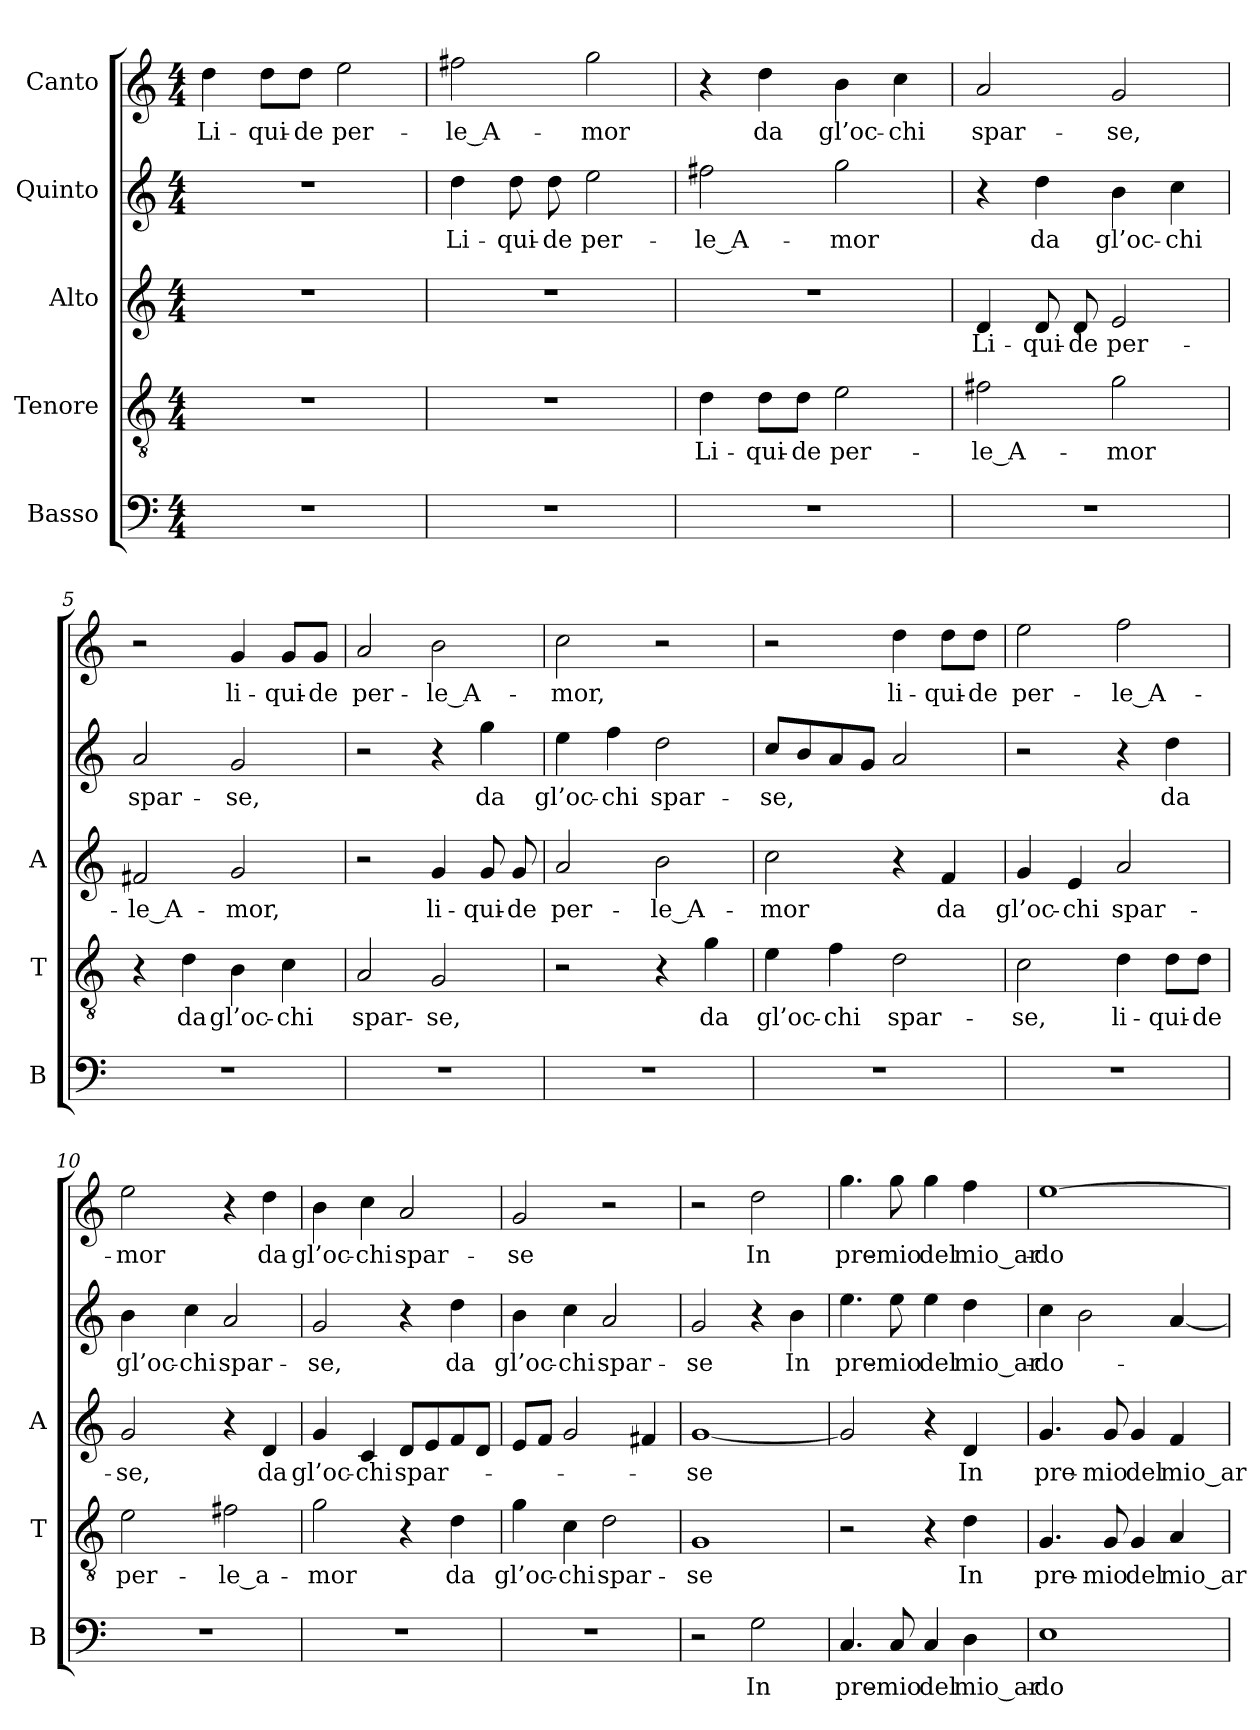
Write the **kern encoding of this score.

**kern	**text	**kern	**text	**kern	**text	**kern	**text	**kern	**text
*part5	*part5	*part4	*part4	*part3	*part3	*part2	*part2	*part1	*part1
*staff5	*staff5	*staff4	*staff4	*staff3	*staff3	*staff2	*staff2	*staff1	*staff1
*I"Basso	*	*I"Tenore	*	*I"Alto	*	*I"Quinto	*	*I"Canto	*
*I'B	*	*I'T	*	*I'A	*	*	*	*	*
*clefF4	*	*clefGv2	*	*clefG2	*	*clefG2	*	*clefG2	*
*k[]	*	*k[]	*	*k[]	*	*k[]	*	*k[]	*
*C:	*	*C:	*	*C:	*	*C:	*	*C:	*
*M4/4	*	*M4/4	*	*M4/4	*	*M4/4	*	*M4/4	*
=1	=1	=1	=1	=1	=1	=1	=1	=1	=1
1r	.	1r	.	1r	.	1r	.	4dd	Li-
.	.	.	.	.	.	.	.	8dd\L	qui-
.	.	.	.	.	.	.	.	8dd\J	-de
.	.	.	.	.	.	.	.	2ee	per-
=2	=2	=2	=2	=2	=2	=2	=2	=2	=2
1r	.	1r	.	1r	.	4dd	Li-	2ff#X	le_A-
.	.	.	.	.	.	8dd	qui-	.	.
.	.	.	.	.	.	8dd	-de	.	.
.	.	.	.	.	.	2ee	per-	2gg	-mor
=3	=3	=3	=3	=3	=3	=3	=3	=3	=3
1r	.	4d	Li-	1r	.	2ff#X	le_A-	4r	.
.	.	8d\L	qui-	.	.	.	.	4dd	-da
.	.	8d\J	-de	.	.	.	.	.	.
.	.	2e	per-	.	.	2gg	-mor	4b	gl’oc-
.	.	.	.	.	.	.	.	4cc	-chi
=4	=4	=4	=4	=4	=4	=4	=4	=4	=4
1r	.	2f#X	le_A-	4d	Li-	4r	.	2a	spar-
.	.	.	.	8d	qui-	4dd	-da	.	.
.	.	.	.	8d	-de	.	.	.	.
.	.	2g	-mor	2e	per-	4b	gl’oc-	2g	-se,
.	.	.	.	.	.	4cc	-chi	.	.
=5	=5	=5	=5	=5	=5	=5	=5	=5	=5
1r	.	4r	.	2f#X	le_A-	2a	spar-	2r	.
.	.	4d	-da	.	.	.	.	.	.
.	.	4B	gl’oc-	2g	-mor,	2g	-se,	4g	li-
.	.	4c	-chi	.	.	.	.	8g/L	qui-
.	.	.	.	.	.	.	.	8g/J	-de
=6	=6	=6	=6	=6	=6	=6	=6	=6	=6
1r	.	2A	spar-	2r	.	2r	.	2a	per-
.	.	2G	-se,	4g	li-	4r	.	2b	le_A-
.	.	.	.	8g	qui-	4gg	-da	.	.
.	.	.	.	8g	-de	.	.	.	.
=7	=7	=7	=7	=7	=7	=7	=7	=7	=7
1r	.	2r	.	2a	per-	4ee	gl’oc-	2cc	-mor,
.	.	.	.	.	.	4ff	-chi	.	.
.	.	4r	.	2b	le_A-	2dd	spar-	2r	.
.	.	4g	-da	.	.	.	.	.	.
=8	=8	=8	=8	=8	=8	=8	=8	=8	=8
1r	.	4e	gl’oc-	2cc	-mor	8ccL	-se,	2r	.
.	.	.	.	.	.	8b	.	.	.
.	.	4f	-chi	.	.	8a	.	.	.
.	.	.	.	.	.	8gJ	.	.	.
.	.	2d	spar-	4r	.	2a	.	4dd	li-
.	.	.	.	4f	-da	.	.	8dd\L	qui-
.	.	.	.	.	.	.	.	8dd\J	-de
=9	=9	=9	=9	=9	=9	=9	=9	=9	=9
1r	.	2c	-se,	4g	gl’oc-	2r	.	2ee	per-
.	.	.	.	4e	-chi	.	.	.	.
.	.	4d	li-	2a	spar-	4r	.	2ff	le_A-
.	.	8d\L	qui-	.	.	4dd	-da	.	.
.	.	8d\J	-de	.	.	.	.	.	.
=10	=10	=10	=10	=10	=10	=10	=10	=10	=10
1r	.	2e	per-	2g	-se,	4b	gl’oc-	2ee	-mor
.	.	.	.	.	.	4cc	-chi	.	.
.	.	2f#X	le_a-	4r	.	2a	spar-	4r	.
.	.	.	.	4d	-da	.	.	4dd	-da
=11	=11	=11	=11	=11	=11	=11	=11	=11	=11
1r	.	2g	-mor	4g	gl’oc-	2g	-se,	4b	gl’oc-
.	.	.	.	4c	-chi	.	.	4cc	-chi
.	.	4r	.	8dL	spar-	4r	.	2a	spar-
.	.	.	.	8e	.	.	.	.	.
.	.	4d	-da	8f	.	4dd	-da	.	.
.	.	.	.	8dJ	.	.	.	.	.
=12	=12	=12	=12	=12	=12	=12	=12	=12	=12
1r	.	4g	gl’oc-	8eL	.	4b	gl’oc-	2g	-se
.	.	.	.	8fJ	.	.	.	.	.
.	.	4c	-chi	2g	.	4cc	-chi	.	.
.	.	2d	spar-	.	.	2a	spar-	2r	.
.	.	.	.	4f#X	.	.	.	.	.
=13	=13	=13	=13	=13	=13	=13	=13	=13	=13
2r	.	1G	-se	[1g	-se	2g	-se	2r	.
2G	-In	.	.	.	.	4r	.	2dd	-In
.	.	.	.	.	.	4b	-In	.	.
=14	=14	=14	=14	=14	=14	=14	=14	=14	=14
4.C	pre-	2r	.	2g]	.	4.ee	pre-	4.gg	pre-
8C	-mio	.	.	.	.	8ee	-mio	8gg	-mio
4C	-del	4r	.	4r	.	4ee	-del	4gg	-del
4D	mio_ar-	4d	-In	4d	-In	4dd	mio_ar-	4ff	mio_ar-
=15	=15	=15	=15	=15	=15	=15	=15	=15	=15
1E	do-	4.G	pre-	4.g	pre-	4cc	do-	[1ee	do-
.	.	.	.	.	.	2b	.	.	.
.	.	8G	-mio	8g	-mio	.	.	.	.
.	.	4G	-del	4g	-del	.	.	.	.
.	.	4A	mio_ar-	4f	mio_ar-	[4a	.	.	.
=	=	=	=	=	=	=	=	=	=
*-	*-	*-	*-	*-	*-	*-	*-	*-	*-
